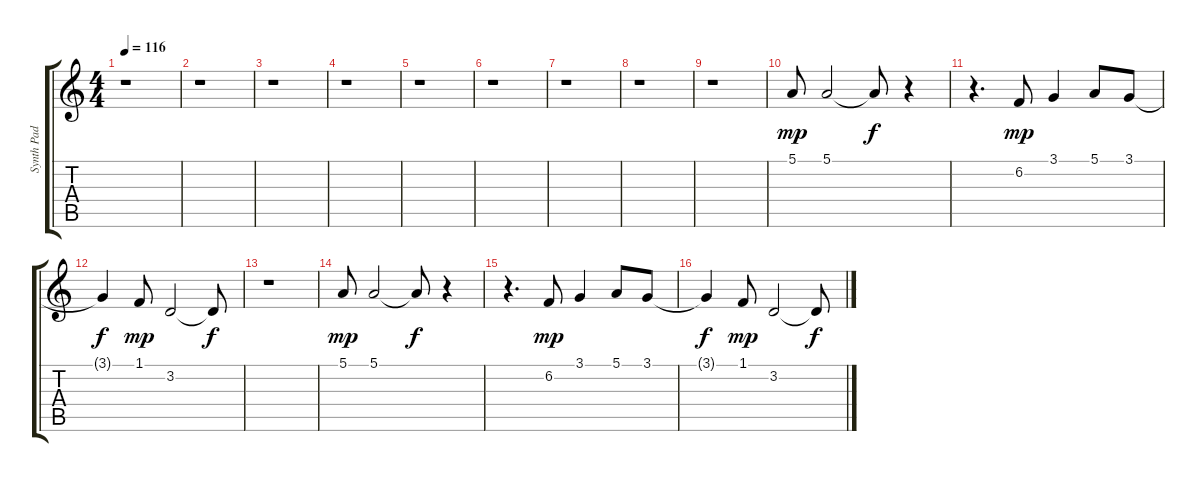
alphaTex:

\track ("Synth Pad (Choir)   " "Synth Pad ") {instrument pad4choir}
\staff {score tabs}
\tuning (E4 B3 G3 D3 A2 E2) {hide}
\ts (4 4)
\tempo 116
\clef g2
\ks c
r.1{dy mp} |
r.1 |
r.1 |
r.1 |
r.1 |
r.1 |
r.1 |
r.1 |
r.1 |
5.1.8 5.1.2 5.1{t}.8{dy f} r.4 |
r.4{d} 6.2.8{dy mp} 3.1.4 5.1.8 3.1.8 |
3.1{t}.4{dy f} 1.1.8{dy mp} 3.2.2 3.2{t}.8{dy f} |
r.1 |
5.1.8{dy mp} 5.1.2 5.1{t}.8{dy f} r.4 |
r.4{d} 6.2.8{dy mp} 3.1.4 5.1.8 3.1.8 |
3.1{t}.4{dy f} 1.1.8{dy mp} 3.2.2 3.2{t}.8{dy f}
